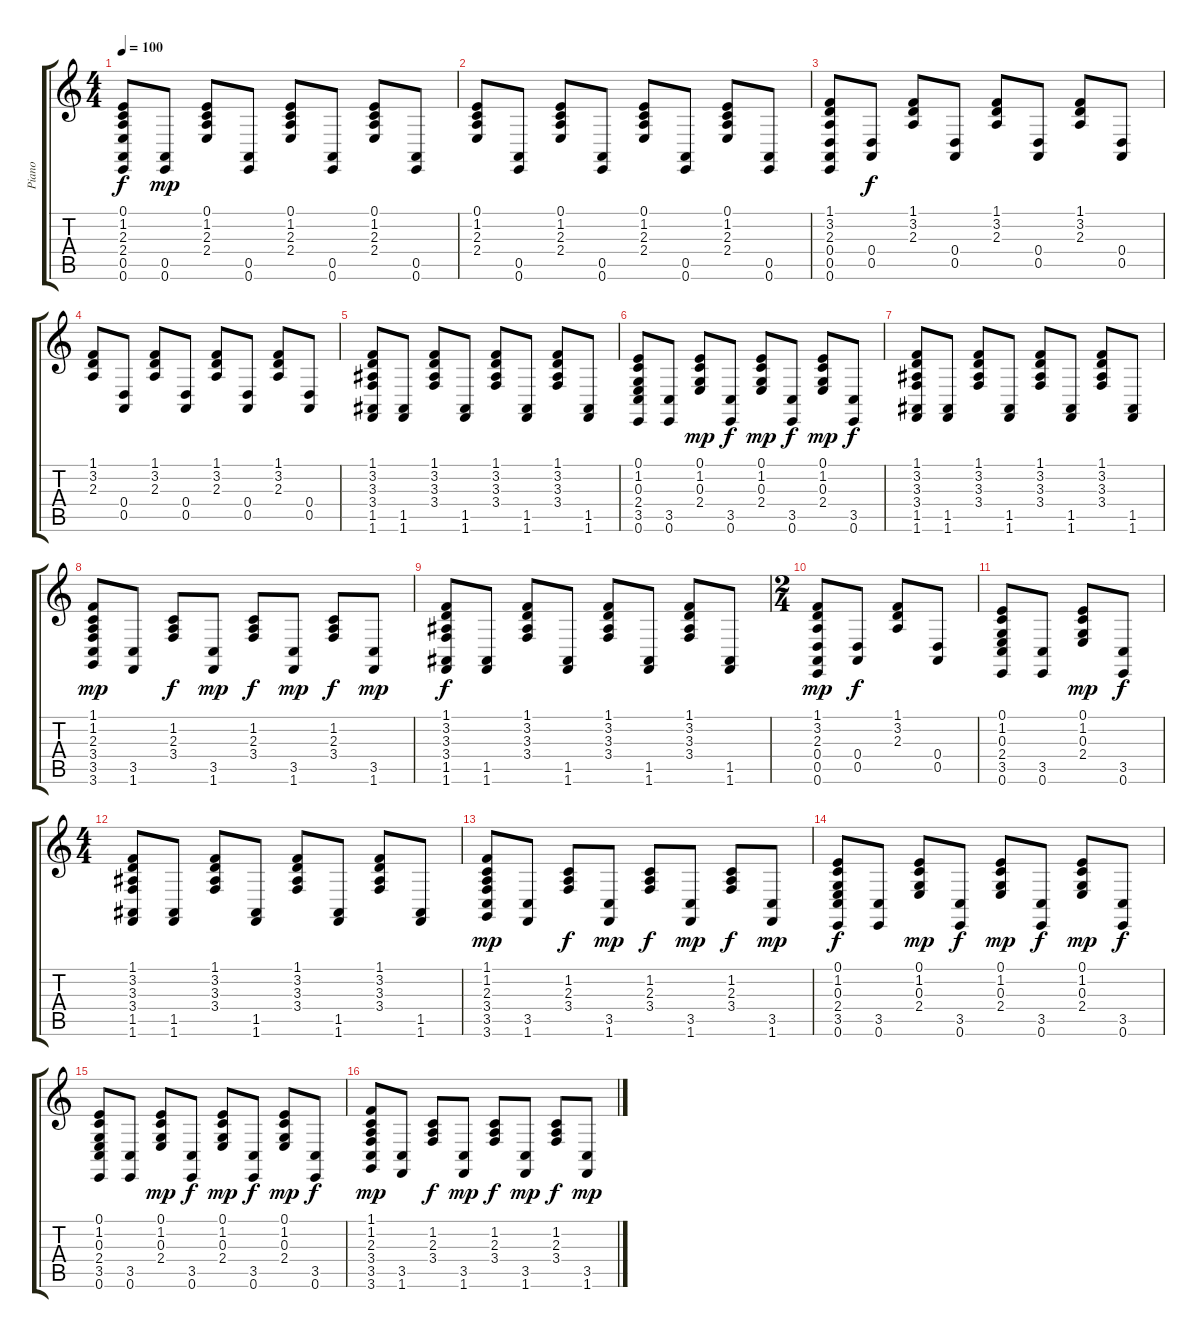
\track ("Piano" "Piano") {instrument acousticgrandpiano}
\staff {score tabs}
\tuning (E4 B3 G3 D3 A2 E2) {hide}
\ts (4 4)
\tempo 100
\clef g2
\ks c
(0.1 1.2 2.3 2.4 0.5 0.6).8{dy f} (0.5 0.6).8{dy mp} (0.1 1.2 2.3 2.4).8 (0.5 0.6).8 (0.1 1.2 2.3 2.4).8 (0.5 0.6).8 (0.1 1.2 2.3 2.4).8 (0.5 0.6).8 |
(0.1 1.2 2.3 2.4).8 (0.5 0.6).8 (0.1 1.2 2.3 2.4).8 (0.5 0.6).8 (0.1 1.2 2.3 2.4).8 (0.5 0.6).8 (0.1 1.2 2.3 2.4).8 (0.5 0.6).8 |
(1.1 3.2 2.3 0.4 0.5 0.6).8 (0.4 0.5).8{dy f} (1.1 3.2 2.3).8 (0.4 0.5).8 (1.1 3.2 2.3).8 (0.4 0.5).8 (1.1 3.2 2.3).8 (0.4 0.5).8 |
(1.1 3.2 2.3).8 (0.4 0.5).8 (1.1 3.2 2.3).8 (0.4 0.5).8 (1.1 3.2 2.3).8 (0.4 0.5).8 (1.1 3.2 2.3).8 (0.4 0.5).8 |
(1.1 3.2 3.3 3.4 1.5 1.6).8 (1.5 1.6).8 (1.1 3.2 3.3 3.4).8 (1.5 1.6).8 (1.1 3.2 3.3 3.4).8 (1.5 1.6).8 (1.1 3.2 3.3 3.4).8 (1.5 1.6).8 |
(0.1 1.2 0.3 2.4 3.5 0.6).8 (3.5 0.6).8 (0.1 1.2 0.3 2.4).8{dy mp} (3.5 0.6).8{dy f} (0.1 1.2 0.3 2.4).8{dy mp} (3.5 0.6).8{dy f} (0.1 1.2 0.3 2.4).8{dy mp} (3.5 0.6).8{dy f} |
(1.1 3.2 3.3 3.4 1.5 1.6).8 (1.5 1.6).8 (1.1 3.2 3.3 3.4).8 (1.5 1.6).8 (1.1 3.2 3.3 3.4).8 (1.5 1.6).8 (1.1 3.2 3.3 3.4).8 (1.5 1.6).8 |
(1.1 1.2 2.3 3.4 3.5 3.6).8{dy mp} (3.5 1.6).8 (1.2 2.3 3.4).8{dy f} (3.5 1.6).8{dy mp} (1.2 2.3 3.4).8{dy f} (3.5 1.6).8{dy mp} (1.2 2.3 3.4).8{dy f} (3.5 1.6).8{dy mp} |
(1.1 3.2 3.3 3.4 1.5 1.6).8{dy f} (1.5 1.6).8 (1.1 3.2 3.3 3.4).8 (1.5 1.6).8 (1.1 3.2 3.3 3.4).8 (1.5 1.6).8 (1.1 3.2 3.3 3.4).8 (1.5 1.6).8 |
\ts (2 4)
(1.1 3.2 2.3 0.4 0.5 0.6).8{dy mp} (0.4 0.5).8{dy f} (1.1 3.2 2.3).8 (0.4 0.5).8 |
(0.1 1.2 0.3 2.4 3.5 0.6).8 (3.5 0.6).8 (0.1 1.2 0.3 2.4).8{dy mp} (3.5 0.6).8{dy f} |
\ts (4 4)
(1.1 3.2 3.3 3.4 1.5 1.6).8 (1.5 1.6).8 (1.1 3.2 3.3 3.4).8 (1.5 1.6).8 (1.1 3.2 3.3 3.4).8 (1.5 1.6).8 (1.1 3.2 3.3 3.4).8 (1.5 1.6).8 |
(1.1 1.2 2.3 3.4 3.5 3.6).8{dy mp} (3.5 1.6).8 (1.2 2.3 3.4).8{dy f} (3.5 1.6).8{dy mp} (1.2 2.3 3.4).8{dy f} (3.5 1.6).8{dy mp} (1.2 2.3 3.4).8{dy f} (3.5 1.6).8{dy mp} |
(0.1 1.2 0.3 2.4 3.5 0.6).8{dy f} (3.5 0.6).8 (0.1 1.2 0.3 2.4).8{dy mp} (3.5 0.6).8{dy f} (0.1 1.2 0.3 2.4).8{dy mp} (3.5 0.6).8{dy f} (0.1 1.2 0.3 2.4).8{dy mp} (3.5 0.6).8{dy f} |
(0.1 1.2 0.3 2.4 3.5 0.6).8 (3.5 0.6).8 (0.1 1.2 0.3 2.4).8{dy mp} (3.5 0.6).8{dy f} (0.1 1.2 0.3 2.4).8{dy mp} (3.5 0.6).8{dy f} (0.1 1.2 0.3 2.4).8{dy mp} (3.5 0.6).8{dy f} |
(1.1 1.2 2.3 3.4 3.5 3.6).8{dy mp} (3.5 1.6).8 (1.2 2.3 3.4).8{dy f} (3.5 1.6).8{dy mp} (1.2 2.3 3.4).8{dy f} (3.5 1.6).8{dy mp} (1.2 2.3 3.4).8{dy f} (3.5 1.6).8{dy mp}
